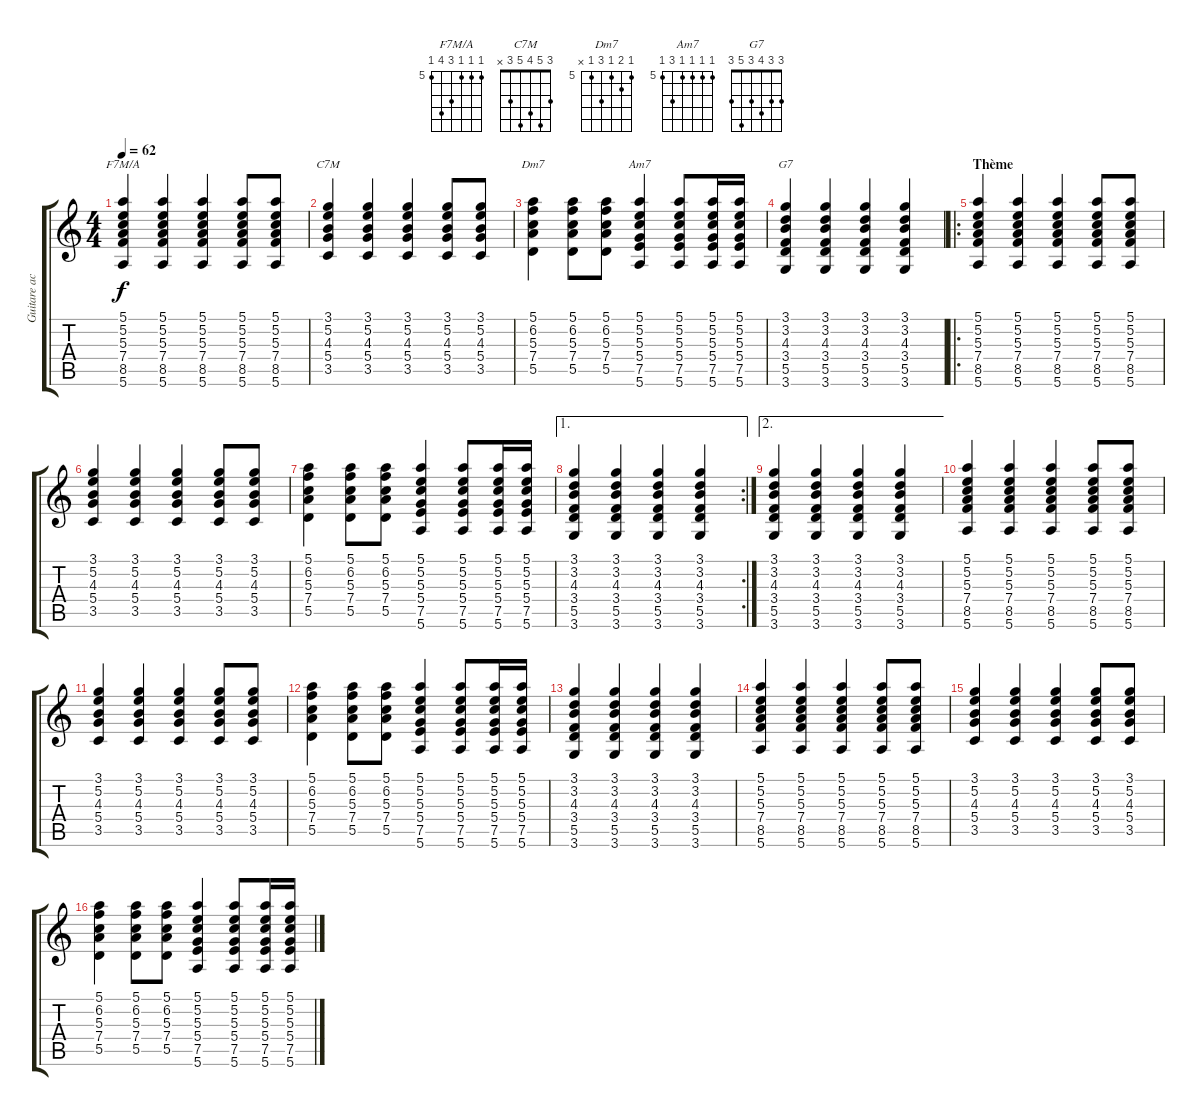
\track ("Guitare acoustique / 12 cordes" "Guitare ac") {instrument acousticguitarsteel}
\staff {score tabs}
\tuning (E4 B3 G3 D3 A2 E2) {hide}
\chord ("F7M/A" 5 5 5 7 8 5) {firstfret 5}
\chord ("C7M" 3 5 4 5 3 x)
\chord ("Dm7" 5 6 5 7 5 x) {firstfret 5}
\chord ("Am7" 5 5 5 5 7 5) {firstfret 5}
\chord ("G7" 3 3 4 3 5 3)
\ts (4 4)
\tempo 62
\clef g2
\ks c
(5.1 5.2 5.3 7.4 8.5 5.6).4{ch "F7M/A" dy f instrument acousticguitarsteel} (5.1 5.2 5.3 7.4 8.5 5.6).4 (5.1 5.2 5.3 7.4 8.5 5.6).4 (5.1 5.2 5.3 7.4 8.5 5.6).8 (5.1 5.2 5.3 7.4 8.5 5.6).8 |
(3.1 5.2 4.3 5.4 3.5).4{ch "C7M"} (3.1 5.2 4.3 5.4 3.5).4 (3.1 5.2 4.3 5.4 3.5).4 (3.1 5.2 4.3 5.4 3.5).8 (3.1 5.2 4.3 5.4 3.5).8 |
(5.1 6.2 5.3 7.4 5.5).4{ch "Dm7"} (5.1 6.2 5.3 7.4 5.5).8 (5.1 6.2 5.3 7.4 5.5).8 (5.1 5.2 5.3 5.4 7.5 5.6).4{ch "Am7"} (5.1 5.2 5.3 5.4 7.5 5.6).8 (5.1 5.2 5.3 5.4 7.5 5.6).16 (5.1 5.2 5.3 5.4 7.5 5.6).16 |
(3.1 3.2 4.3 3.4 5.5 3.6).4{ch "G7"} (3.1 3.2 4.3 3.4 5.5 3.6).4 (3.1 3.2 4.3 3.4 5.5 3.6).4 (3.1 3.2 4.3 3.4 5.5 3.6).4 |
\ro
\section ("" "Thème")
(5.1 5.2 5.3 7.4 8.5 5.6).4 (5.1 5.2 5.3 7.4 8.5 5.6).4 (5.1 5.2 5.3 7.4 8.5 5.6).4 (5.1 5.2 5.3 7.4 8.5 5.6).8 (5.1 5.2 5.3 7.4 8.5 5.6).8 |
(3.1 5.2 4.3 5.4 3.5).4 (3.1 5.2 4.3 5.4 3.5).4 (3.1 5.2 4.3 5.4 3.5).4 (3.1 5.2 4.3 5.4 3.5).8 (3.1 5.2 4.3 5.4 3.5).8 |
(5.1 6.2 5.3 7.4 5.5).4 (5.1 6.2 5.3 7.4 5.5).8 (5.1 6.2 5.3 7.4 5.5).8 (5.1 5.2 5.3 5.4 7.5 5.6).4 (5.1 5.2 5.3 5.4 7.5 5.6).8 (5.1 5.2 5.3 5.4 7.5 5.6).16 (5.1 5.2 5.3 5.4 7.5 5.6).16 |
\ae 1
\rc 2
(3.1 3.2 4.3 3.4 5.5 3.6).4 (3.1 3.2 4.3 3.4 5.5 3.6).4 (3.1 3.2 4.3 3.4 5.5 3.6).4 (3.1 3.2 4.3 3.4 5.5 3.6).4 |
\ae 2
(3.1 3.2 4.3 3.4 5.5 3.6).4 (3.1 3.2 4.3 3.4 5.5 3.6).4 (3.1 3.2 4.3 3.4 5.5 3.6).4 (3.1 3.2 4.3 3.4 5.5 3.6).4 |
(5.1 5.2 5.3 7.4 8.5 5.6).4 (5.1 5.2 5.3 7.4 8.5 5.6).4 (5.1 5.2 5.3 7.4 8.5 5.6).4 (5.1 5.2 5.3 7.4 8.5 5.6).8 (5.1 5.2 5.3 7.4 8.5 5.6).8 |
(3.1 5.2 4.3 5.4 3.5).4 (3.1 5.2 4.3 5.4 3.5).4 (3.1 5.2 4.3 5.4 3.5).4 (3.1 5.2 4.3 5.4 3.5).8 (3.1 5.2 4.3 5.4 3.5).8 |
(5.1 6.2 5.3 7.4 5.5).4 (5.1 6.2 5.3 7.4 5.5).8 (5.1 6.2 5.3 7.4 5.5).8 (5.1 5.2 5.3 5.4 7.5 5.6).4 (5.1 5.2 5.3 5.4 7.5 5.6).8 (5.1 5.2 5.3 5.4 7.5 5.6).16 (5.1 5.2 5.3 5.4 7.5 5.6).16 |
(3.1 3.2 4.3 3.4 5.5 3.6).4 (3.1 3.2 4.3 3.4 5.5 3.6).4 (3.1 3.2 4.3 3.4 5.5 3.6).4 (3.1 3.2 4.3 3.4 5.5 3.6).4 |
(5.1 5.2 5.3 7.4 8.5 5.6).4 (5.1 5.2 5.3 7.4 8.5 5.6).4 (5.1 5.2 5.3 7.4 8.5 5.6).4 (5.1 5.2 5.3 7.4 8.5 5.6).8 (5.1 5.2 5.3 7.4 8.5 5.6).8 |
(3.1 5.2 4.3 5.4 3.5).4 (3.1 5.2 4.3 5.4 3.5).4 (3.1 5.2 4.3 5.4 3.5).4 (3.1 5.2 4.3 5.4 3.5).8 (3.1 5.2 4.3 5.4 3.5).8 |
(5.1 6.2 5.3 7.4 5.5).4 (5.1 6.2 5.3 7.4 5.5).8 (5.1 6.2 5.3 7.4 5.5).8 (5.1 5.2 5.3 5.4 7.5 5.6).4 (5.1 5.2 5.3 5.4 7.5 5.6).8 (5.1 5.2 5.3 5.4 7.5 5.6).16 (5.1 5.2 5.3 5.4 7.5 5.6).16
